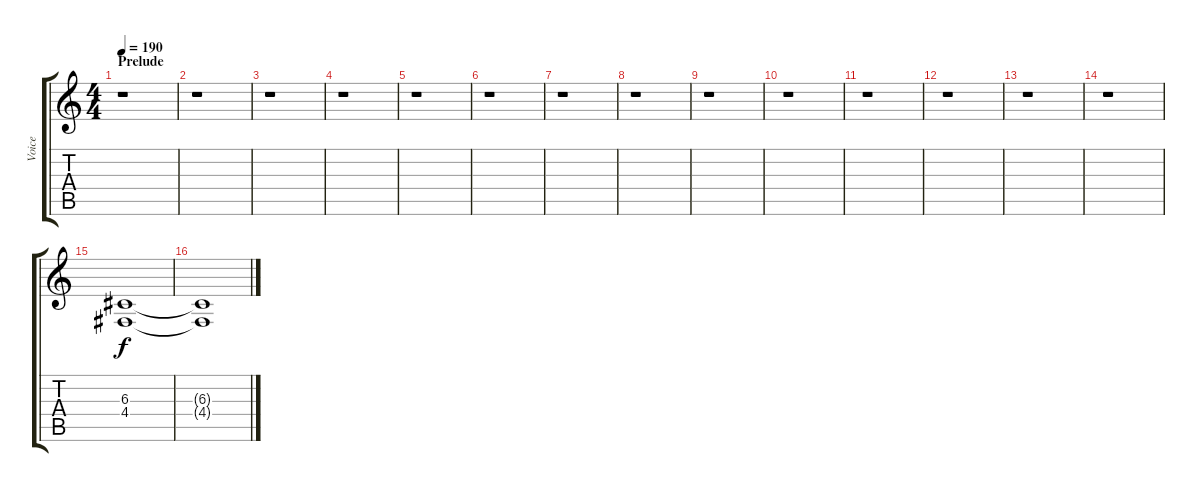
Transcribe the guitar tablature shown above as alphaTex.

\track ("Voice" "Voice") {instrument lead6voice}
\staff {score tabs}
\tuning (E4 B3 G3 D3 A2 E2) {hide}
\ts (4 4)
\section ("" "Prelude")
\tempo 190
\clef g2
\ks c
r.1{dy f instrument lead6voice} |
r.1 |
r.1 |
r.1 |
r.1 |
r.1 |
r.1 |
r.1 |
r.1 |
r.1 |
r.1 |
r.1 |
r.1 |
r.1 |
(6.3 4.4).1{instrument choiraahs} |
(6.3{t} 4.4{t}).1
